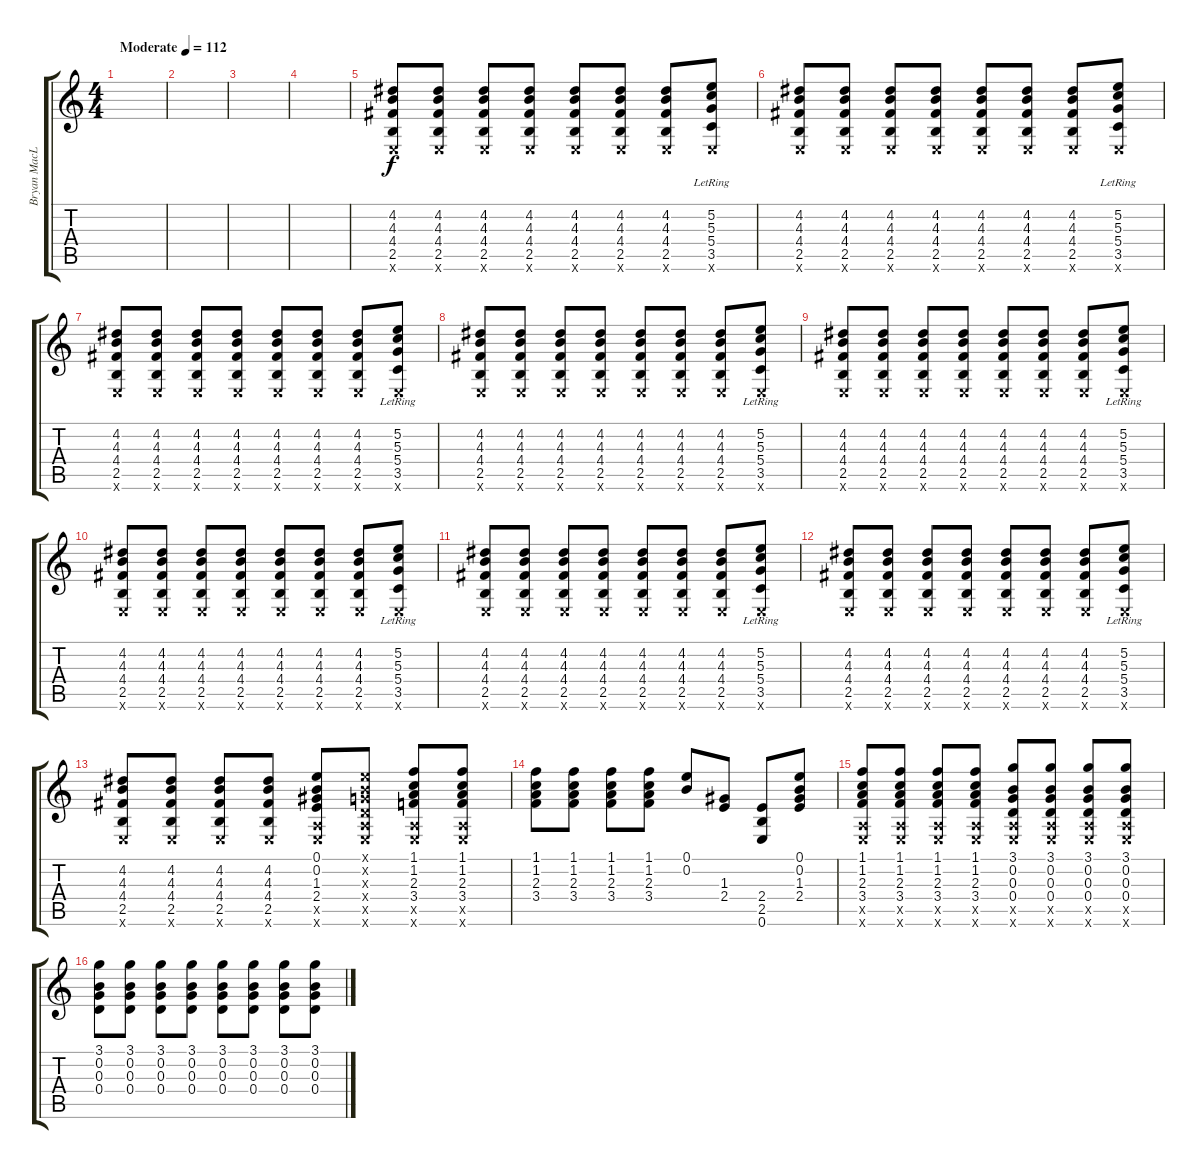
\track ("Bryan MacLean" "Bryan MacL") {instrument acousticguitarsteel}
\staff {score tabs}
\tuning (E4 B3 G3 D3 A2 E2) {hide}
\ts (4 4)
\tempo (112 "Moderate")
\clef g2
\ks c
|
|
|
|
(4.2 4.3 4.4 2.5 0.6{x}).8 (4.2 4.3 4.4 2.5 0.6{x}).8 (4.2 4.3 4.4 2.5 0.6{x}).8 (4.2 4.3 4.4 2.5 0.6{x}).8 (4.2 4.3 4.4 2.5 0.6{x}).8 (4.2 4.3 4.4 2.5 0.6{x}).8 (4.2 4.3 4.4 2.5 0.6{x}).8 (5.2 5.3 5.4 3.5{lr} 0.6{x}).8 |
(4.2 4.3 4.4 2.5 0.6{x}).8 (4.2 4.3 4.4 2.5 0.6{x}).8 (4.2 4.3 4.4 2.5 0.6{x}).8 (4.2 4.3 4.4 2.5 0.6{x}).8 (4.2 4.3 4.4 2.5 0.6{x}).8 (4.2 4.3 4.4 2.5 0.6{x}).8 (4.2 4.3 4.4 2.5 0.6{x}).8 (5.2 5.3 5.4 3.5{lr} 0.6{x}).8 |
(4.2 4.3 4.4 2.5 0.6{x}).8 (4.2 4.3 4.4 2.5 0.6{x}).8 (4.2 4.3 4.4 2.5 0.6{x}).8 (4.2 4.3 4.4 2.5 0.6{x}).8 (4.2 4.3 4.4 2.5 0.6{x}).8 (4.2 4.3 4.4 2.5 0.6{x}).8 (4.2 4.3 4.4 2.5 0.6{x}).8 (5.2 5.3 5.4 3.5{lr} 0.6{x}).8 |
(4.2 4.3 4.4 2.5 0.6{x}).8 (4.2 4.3 4.4 2.5 0.6{x}).8 (4.2 4.3 4.4 2.5 0.6{x}).8 (4.2 4.3 4.4 2.5 0.6{x}).8 (4.2 4.3 4.4 2.5 0.6{x}).8 (4.2 4.3 4.4 2.5 0.6{x}).8 (4.2 4.3 4.4 2.5 0.6{x}).8 (5.2 5.3 5.4 3.5{lr} 0.6{x}).8 |
(4.2 4.3 4.4 2.5 0.6{x}).8 (4.2 4.3 4.4 2.5 0.6{x}).8 (4.2 4.3 4.4 2.5 0.6{x}).8 (4.2 4.3 4.4 2.5 0.6{x}).8 (4.2 4.3 4.4 2.5 0.6{x}).8 (4.2 4.3 4.4 2.5 0.6{x}).8 (4.2 4.3 4.4 2.5 0.6{x}).8 (5.2 5.3 5.4 3.5{lr} 0.6{x}).8 |
(4.2 4.3 4.4 2.5 0.6{x}).8 (4.2 4.3 4.4 2.5 0.6{x}).8 (4.2 4.3 4.4 2.5 0.6{x}).8 (4.2 4.3 4.4 2.5 0.6{x}).8 (4.2 4.3 4.4 2.5 0.6{x}).8 (4.2 4.3 4.4 2.5 0.6{x}).8 (4.2 4.3 4.4 2.5 0.6{x}).8 (5.2 5.3 5.4 3.5{lr} 0.6{x}).8 |
(4.2 4.3 4.4 2.5 0.6{x}).8 (4.2 4.3 4.4 2.5 0.6{x}).8 (4.2 4.3 4.4 2.5 0.6{x}).8 (4.2 4.3 4.4 2.5 0.6{x}).8 (4.2 4.3 4.4 2.5 0.6{x}).8 (4.2 4.3 4.4 2.5 0.6{x}).8 (4.2 4.3 4.4 2.5 0.6{x}).8 (5.2 5.3 5.4 3.5{lr} 0.6{x}).8 |
(4.2 4.3 4.4 2.5 0.6{x}).8 (4.2 4.3 4.4 2.5 0.6{x}).8 (4.2 4.3 4.4 2.5 0.6{x}).8 (4.2 4.3 4.4 2.5 0.6{x}).8 (4.2 4.3 4.4 2.5 0.6{x}).8 (4.2 4.3 4.4 2.5 0.6{x}).8 (4.2 4.3 4.4 2.5 0.6{x}).8 (5.2 5.3 5.4 3.5{lr} 0.6{x}).8 |
(4.2 4.3 4.4 2.5 0.6{x}).8 (4.2 4.3 4.4 2.5 0.6{x}).8 (4.2 4.3 4.4 2.5 0.6{x}).8 (4.2 4.3 4.4 2.5 0.6{x}).8 (0.1 0.2 1.3 2.4 0.5{x} 0.6{x}).8 (0.1{x} 0.2{x} 0.3{x} 0.4{x} 0.5{x} 0.6{x}).8 (1.1 1.2 2.3 3.4 0.5{x} 0.6{x}).8 (1.1 1.2 2.3 3.4 0.5{x} 0.6{x}).8 |
(1.1 1.2 2.3 3.4).8 (1.1 1.2 2.3 3.4).8 (1.1 1.2 2.3 3.4).8 (1.1 1.2 2.3 3.4).8 (0.1 0.2).8 (1.3 2.4).8 (2.4 2.5 0.6).8 (0.1 0.2 1.3 2.4).8 |
(1.1 1.2 2.3 3.4 0.5{x} 0.6{x}).8 (1.1 1.2 2.3 3.4 0.5{x} 0.6{x}).8 (1.1 1.2 2.3 3.4 0.5{x} 0.6{x}).8 (1.1 1.2 2.3 3.4 0.5{x} 0.6{x}).8 (3.1 0.2 0.3 0.4 0.5{x} 0.6{x}).8 (3.1 0.2 0.3 0.4 0.5{x} 0.6{x}).8 (3.1 0.2 0.3 0.4 0.5{x} 0.6{x}).8 (3.1 0.2 0.3 0.4 0.5{x} 0.6{x}).8 |
(3.1 0.2 0.3 0.4).8 (3.1 0.2 0.3 0.4).8 (3.1 0.2 0.3 0.4).8 (3.1 0.2 0.3 0.4).8 (3.1 0.2 0.3 0.4).8 (3.1 0.2 0.3 0.4).8 (3.1 0.2 0.3 0.4).8 (3.1 0.2 0.3 0.4).8
